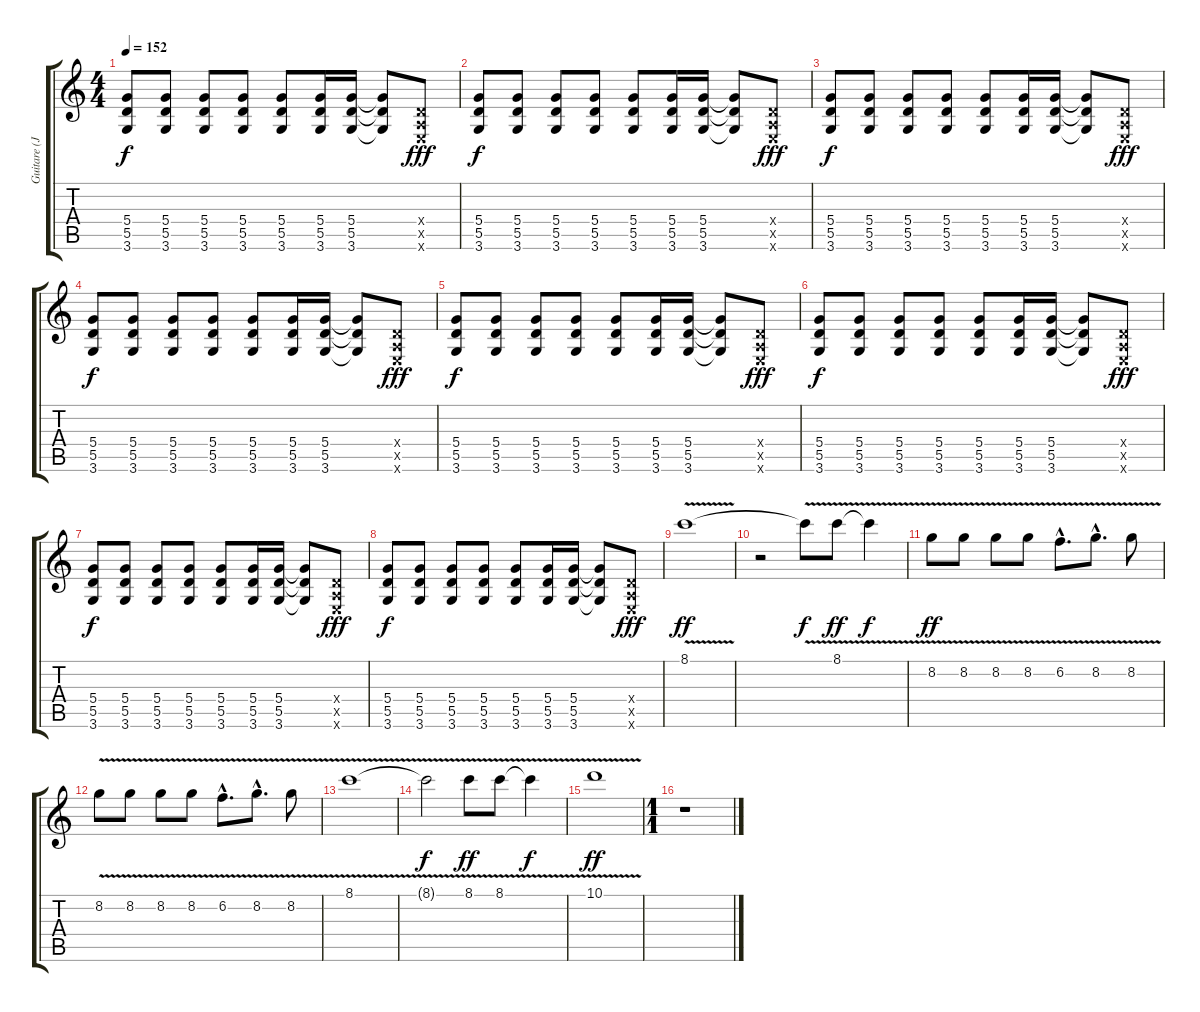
\track ("Guitare (Joey Jordisson)" "Guitare (J") {instrument distortionguitar}
\staff {score tabs}
\tuning (E4 B3 G3 D3 A2 E2) {hide}
\ts (4 4)
\tempo 152
\clef g2
\ks c
(5.4 5.5 3.6).8{dy f instrument distortionguitar} (5.4 5.5 3.6).8 (5.4 5.5 3.6).8 (5.4 5.5 3.6).8 (5.4 5.5 3.6).8 (5.4 5.5 3.6).16 (5.4 5.5 3.6).16 (5.4{t} 5.5{t} 3.6{t}).8 (0.4{x} 0.5{x} 0.6{x}).8{dy fff} |
(5.4 5.5 3.6).8{dy f} (5.4 5.5 3.6).8 (5.4 5.5 3.6).8 (5.4 5.5 3.6).8 (5.4 5.5 3.6).8 (5.4 5.5 3.6).16 (5.4 5.5 3.6).16 (5.4{t} 5.5{t} 3.6{t}).8 (0.4{x} 0.5{x} 0.6{x}).8{dy fff} |
(5.4 5.5 3.6).8{dy f} (5.4 5.5 3.6).8 (5.4 5.5 3.6).8 (5.4 5.5 3.6).8 (5.4 5.5 3.6).8 (5.4 5.5 3.6).16 (5.4 5.5 3.6).16 (5.4{t} 5.5{t} 3.6{t}).8 (0.4{x} 0.5{x} 0.6{x}).8{dy fff} |
(5.4 5.5 3.6).8{dy f} (5.4 5.5 3.6).8 (5.4 5.5 3.6).8 (5.4 5.5 3.6).8 (5.4 5.5 3.6).8 (5.4 5.5 3.6).16 (5.4 5.5 3.6).16 (5.4{t} 5.5{t} 3.6{t}).8 (0.4{x} 0.5{x} 0.6{x}).8{dy fff} |
(5.4 5.5 3.6).8{dy f} (5.4 5.5 3.6).8 (5.4 5.5 3.6).8 (5.4 5.5 3.6).8 (5.4 5.5 3.6).8 (5.4 5.5 3.6).16 (5.4 5.5 3.6).16 (5.4{t} 5.5{t} 3.6{t}).8 (0.4{x} 0.5{x} 0.6{x}).8{dy fff} |
(5.4 5.5 3.6).8{dy f} (5.4 5.5 3.6).8 (5.4 5.5 3.6).8 (5.4 5.5 3.6).8 (5.4 5.5 3.6).8 (5.4 5.5 3.6).16 (5.4 5.5 3.6).16 (5.4{t} 5.5{t} 3.6{t}).8 (0.4{x} 0.5{x} 0.6{x}).8{dy fff} |
(5.4 5.5 3.6).8{dy f} (5.4 5.5 3.6).8 (5.4 5.5 3.6).8 (5.4 5.5 3.6).8 (5.4 5.5 3.6).8 (5.4 5.5 3.6).16 (5.4 5.5 3.6).16 (5.4{t} 5.5{t} 3.6{t}).8 (0.4{x} 0.5{x} 0.6{x}).8{dy fff} |
(5.4 5.5 3.6).8{dy f} (5.4 5.5 3.6).8 (5.4 5.5 3.6).8 (5.4 5.5 3.6).8 (5.4 5.5 3.6).8 (5.4 5.5 3.6).16 (5.4 5.5 3.6).16 (5.4{t} 5.5{t} 3.6{t}).8 (0.4{x} 0.5{x} 0.6{x}).8{dy fff} |
8.1{v}.1{dy ff} |
r.2 8.1{t}.8{dy f} 8.1{v}.8{dy ff} 8.1{t}.4{dy f} |
8.2{v}.8{dy ff} 8.2{v}.8 8.2{v}.8 8.2{v}.8 6.2{v hac}.8{d} 8.2{v hac}.8{d} 8.2{v}.8 |
8.2{v}.8 8.2{v}.8 8.2{v}.8 8.2{v}.8 6.2{v hac}.8{d} 8.2{v hac}.8{d} 8.2{v}.8 |
8.1{v}.1 |
8.1{t}.2{dy f} 8.1{v}.8{dy ff} 8.1{v}.8 8.1{t}.4{dy f} |
10.1{v}.1{dy ff} |
\ts (1 1)
r.1
